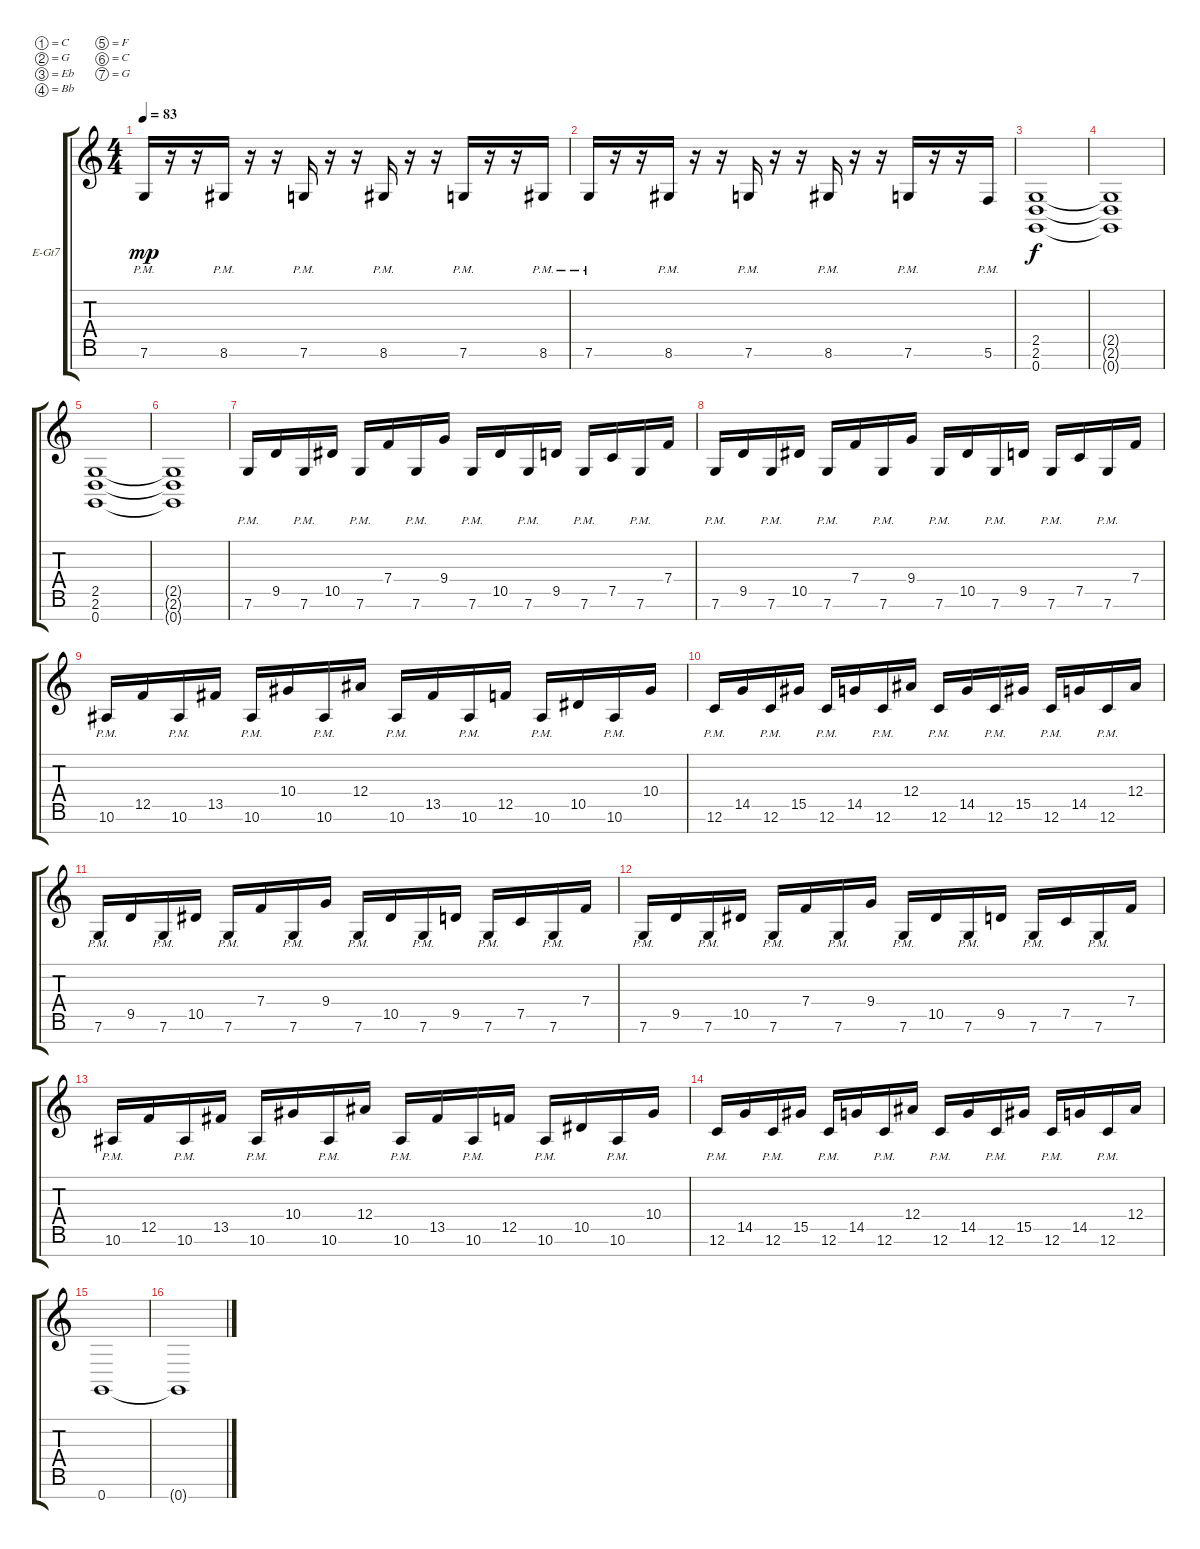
\defaultSystemsLayout 4
\bracketExtendMode groupsimilarinstruments
\firstSystemTrackNameOrientation horizontal
\otherSystemsTrackNameOrientation horizontal
\track ("Lead" "E-Gt7") {instrument distortionguitar}
\staff {score tabs}
\tuning (C4 G3 Eb3 Bb2 F2 C2 G1)
\ts (4 4)
\tempo 83
\clef g2
\scale
0.333333
\ks c
7.6{pm}.16{dy mp} r.16 r.16 8.6{pm}.16 r.16 r.16 7.6{pm}.16 r.16 r.16 8.6{pm}.16 r.16 r.16 7.6{pm}.16 r.16 r.16 8.6{pm}.16 |
\scale
0.333333 7.6{pm}.16 r.16 r.16 8.6{pm}.16 r.16 r.16 7.6{pm}.16 r.16 r.16 8.6{pm}.16 r.16 r.16 7.6{pm}.16 r.16 r.16 5.6{pm}.16 |
\scale
0.333333 (0.7 2.6 2.5).1{dy f} |
\scale
0.333333 (0.7{t} 2.6{t} 2.5{t}).1 |
\scale
0.333333 (0.7 2.6 2.5).1 |
\scale
0.333333 (0.7{t} 2.6{t} 2.5{t}).1 |
\scale
0.333333 7.6{pm}.16 9.5.16 7.6{pm}.16 10.5.16 7.6{pm}.16 7.4.16 7.6{pm}.16 9.4.16 7.6{pm}.16 10.5.16 7.6{pm}.16 9.5.16 7.6{pm}.16 7.5.16 7.6{pm}.16 7.4.16 |
\scale
0.333333 7.6{pm}.16 9.5.16 7.6{pm}.16 10.5.16 7.6{pm}.16 7.4.16 7.6{pm}.16 9.4.16 7.6{pm}.16 10.5.16 7.6{pm}.16 9.5.16 7.6{pm}.16 7.5.16 7.6{pm}.16 7.4.16 |
\scale
0.333333 10.6{pm}.16 12.5.16 10.6{pm}.16 13.5.16 10.6{pm}.16 10.4.16 10.6{pm}.16 12.4.16 10.6{pm}.16 13.5.16 10.6{pm}.16 12.5.16 10.6{pm}.16 10.5.16 10.6{pm}.16 10.4.16 |
\scale
0.333333 12.6{pm}.16 14.5.16 12.6{pm}.16 15.5.16 12.6{pm}.16 14.5.16 12.6{pm}.16 12.4.16 12.6{pm}.16 14.5.16 12.6{pm}.16 15.5.16 12.6{pm}.16 14.5.16 12.6{pm}.16 12.4.16 |
\scale
0.333333 7.6{pm}.16 9.5.16 7.6{pm}.16 10.5.16 7.6{pm}.16 7.4.16 7.6{pm}.16 9.4.16 7.6{pm}.16 10.5.16 7.6{pm}.16 9.5.16 7.6{pm}.16 7.5.16 7.6{pm}.16 7.4.16 |
\scale
0.333333 7.6{pm}.16 9.5.16 7.6{pm}.16 10.5.16 7.6{pm}.16 7.4.16 7.6{pm}.16 9.4.16 7.6{pm}.16 10.5.16 7.6{pm}.16 9.5.16 7.6{pm}.16 7.5.16 7.6{pm}.16 7.4.16 |
\scale
0.333333 10.6{pm}.16 12.5.16 10.6{pm}.16 13.5.16 10.6{pm}.16 10.4.16 10.6{pm}.16 12.4.16 10.6{pm}.16 13.5.16 10.6{pm}.16 12.5.16 10.6{pm}.16 10.5.16 10.6{pm}.16 10.4.16 |
\scale
0.333333 12.6{pm}.16 14.5.16 12.6{pm}.16 15.5.16 12.6{pm}.16 14.5.16 12.6{pm}.16 12.4.16 12.6{pm}.16 14.5.16 12.6{pm}.16 15.5.16 12.6{pm}.16 14.5.16 12.6{pm}.16 12.4.16 |
\scale
0.333333 0.7.1 |
0.7{t}.1
